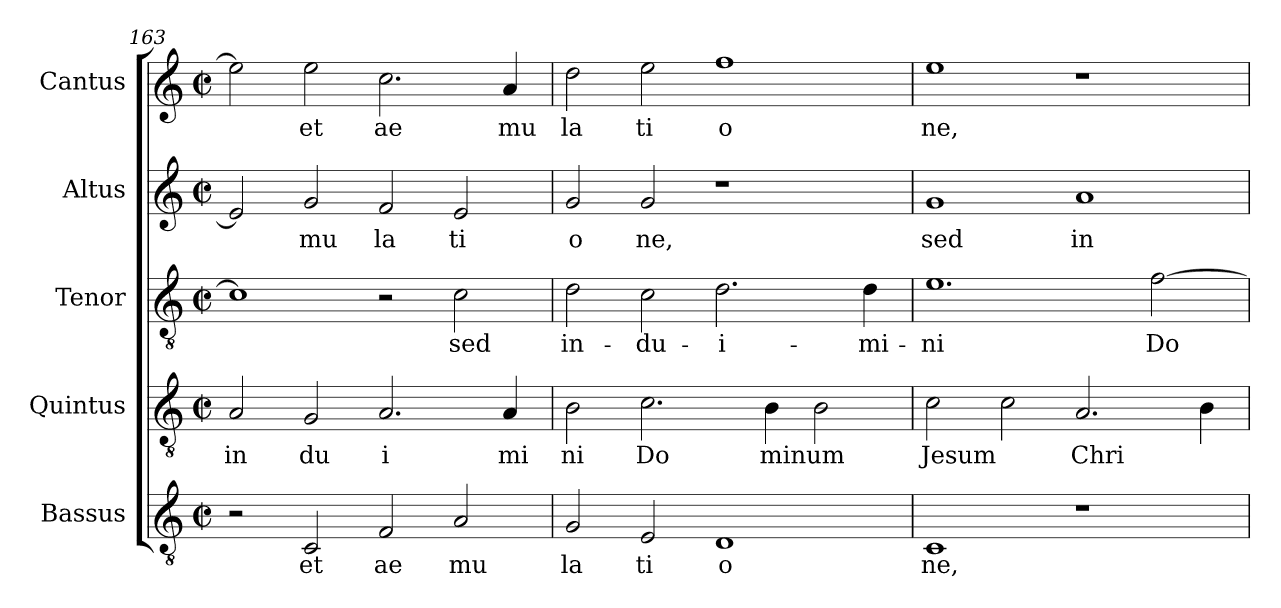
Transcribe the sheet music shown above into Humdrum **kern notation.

**kern	**text	**kern	**text	**kern	**text	**kern	**text	**kern	**text
*part5	*part5	*part4	*part4	*part3	*part3	*part2	*part2	*part1	*part1
*staff5	*staff5	*staff4	*staff4	*staff3	*staff3	*staff2	*staff2	*staff1	*staff1
*I"Bassus	*	*I"Quintus	*	*I"Tenor	*	*I"Altus	*	*I"Cantus	*
*clefGv2	*	*clefGv2	*	*clefGv2	*	*clefG2	*	*clefG2	*
*M2/2	*	*M2/2	*	*M2/2	*	*M2/2	*	*M2/2	*
*met(c|)	*	*met(c|)	*	*met(c|)	*	*met(c|)	*	*met(c|)	*
=163	=163	=163	=163	=163	=163	=163	=163	=163	=163
!	!	!	!LO:LY:b:cj	!	!	!	!	!	!
2r	.	2A/	in	1c]	.	2e/]	.	2ee\]	.
!	!LO:LY:b:cj	!	!LO:LY:b:cj	!	!	!	!LO:LY:b:cj	!	!LO:LY:b:cj
2C/	et	2G/	du	.	.	2g/	mu	2ee\	et
!	!LO:LY:b:cj	!	!LO:LY:b:cj	!	!	!	!LO:LY:b:cj	!	!LO:LY:b:cj
2F/	ae	2.A/	i	2r	.	2f/	la	2.cc\	ae
!	!LO:LY:b:cj	!	!	!	!LO:LY:b:cj	!	!LO:LY:b:cj	!	!
2A/	mu	.	.	2c\	sed	2e/	ti	.	.
!	!	!	!LO:LY:b:cj	!	!	!	!	!	!LO:LY:b:cj
.	.	4A/	mi	.	.	.	.	4a/	mu
=164	=164	=164	=164	=164	=164	=164	=164	=164	=164
!	!LO:LY:b:cj	!	!LO:LY:b:cj	!	!LO:LY:b:cj	!	!LO:LY:b:cj	!	!LO:LY:b:cj
2G/	la	2B\	ni	2d\	in-	2g/	o	2dd\	la
!	!LO:LY:b:cj	!	!LO:LY:b:cj	!	!LO:LY:b:cj	!	!LO:LY:b:cj	!	!LO:LY:b:cj
2E/	ti	2.c\	Do	2c\	-du-	2g/	ne,	2ee\	ti
!	!LO:LY:b:cj	!	!	!	!LO:LY:b:cj	!	!	!	!LO:LY:b:cj
1D	o	.	.	2.d\	-i-	1r	.	1ff	o
!	!	!	!LO:LY:b	!	!	!	!	!	!
.	.	4B\	minum	.	.	.	.	.	.
.	.	2B\	.	.	.	.	.	.	.
!	!	!	!	!	!LO:LY:b:cj	!	!	!	!
.	.	.	.	4d\	-mi-	.	.	.	.
=165	=165	=165	=165	=165	=165	=165	=165	=165	=165
!	!LO:LY:b:cj	!	!LO:LY:b	!	!LO:LY:b:cj	!	!LO:LY:b:cj	!	!LO:LY:b:cj
1C	ne,	2c\	Jesum	1.e	-ni	1g	sed	1ee	ne,
.	.	2c\	.	.	.	.	.	.	.
!	!	!	!LO:LY:b	!	!	!	!LO:LY:b:cj	!	!
1r	.	2.A/	Chri	.	.	1a	in	1r	.
!	!	!	!	!	!LO:LY:b	!	!	!	!
.	.	.	.	[>2f\	Do-	.	.	.	.
.	.	4B\	.	.	.	.	.	.	.
=	=	=	=	=	=	=	=	=	=
*-	*-	*-	*-	*-	*-	*-	*-	*-	*-
